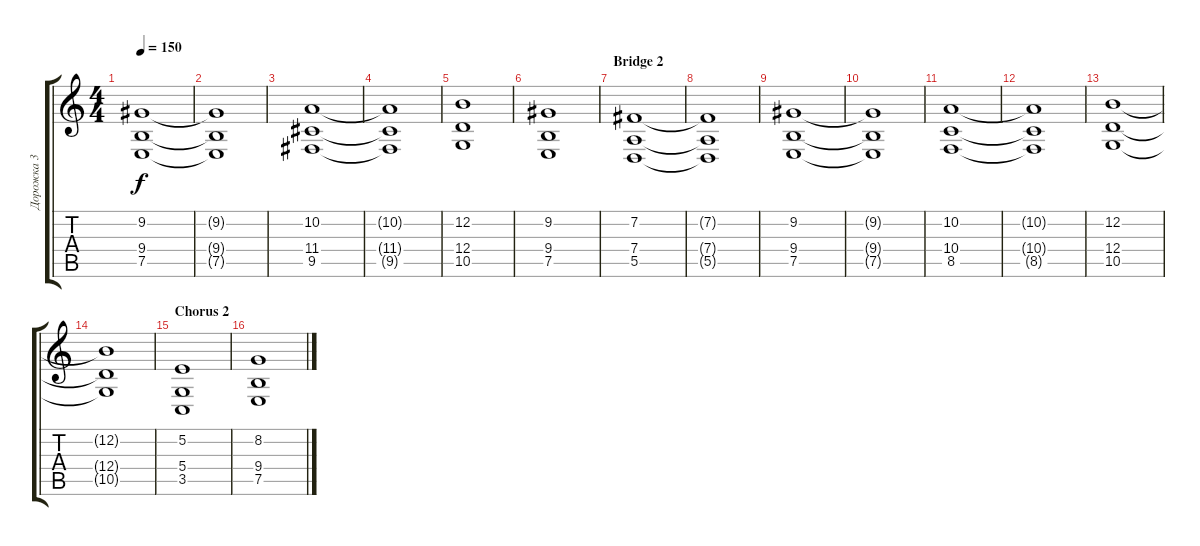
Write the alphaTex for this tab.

\track ("Дорожка 3" "Дорожка 3") {instrument pad2warm}
\staff {score tabs}
\tuning (E4 B3 G3 D3 A2 E2) {hide}
\ts (4 4)
\tempo 150
\clef g2
\ks c
(9.2 9.4 7.5).1{dy f} |
(9.2{t} 9.4{t} 7.5{t}).1 |
(10.2 11.4 9.5).1 |
(10.2{t} 11.4{t} 9.5{t}).1 |
(12.2 12.4 10.5).1 |
(9.2 9.4 7.5).1 |
\section ("" "Bridge 2")
(7.2 7.4 5.5).1 |
(7.2{t} 7.4{t} 5.5{t}).1 |
(9.2 9.4 7.5).1 |
(9.2{t} 9.4{t} 7.5{t}).1 |
(10.2 10.4 8.5).1 |
(10.2{t} 10.4{t} 8.5{t}).1 |
(12.2 12.4 10.5).1 |
(12.2{t} 12.4{t} 10.5{t}).1 |
\section ("" "Chorus 2")
(5.2 5.4 3.5).1 |
(8.2 9.4 7.5).1
